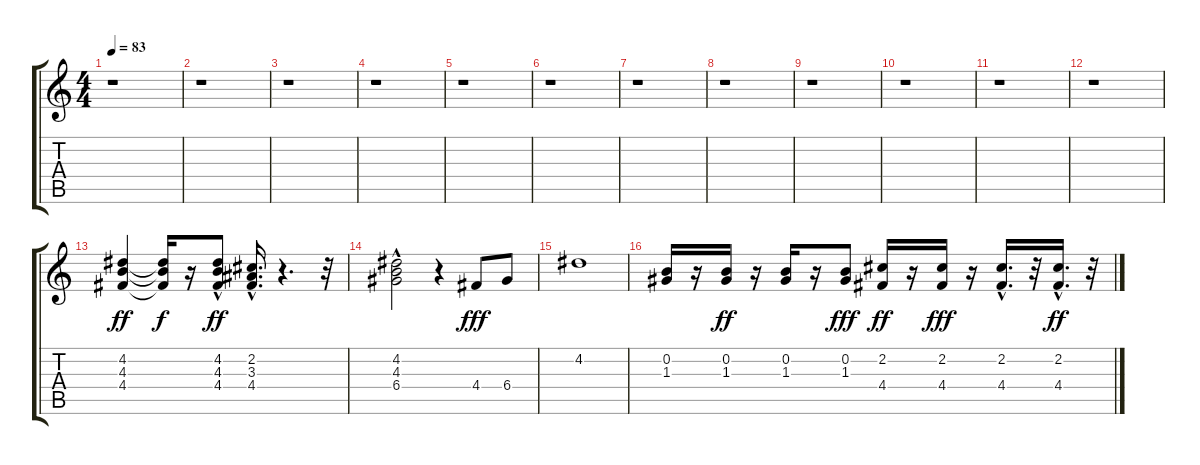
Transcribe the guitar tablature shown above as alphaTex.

\track "" {instrument overdrivenguitar}
\staff {score tabs}
\tuning (E4 B3 G3 D3 A2 E2) {hide}
\ts (4 4)
\tempo 83
\clef g2
\ks c
r.1{dy ff} |
r.1 |
r.1 |
r.1 |
r.1 |
r.1 |
r.1 |
r.1 |
r.1 |
r.1 |
r.1 |
r.1 |
(4.2 4.3 4.4).4 (4.2{t} 4.3{t} 4.4{t}).16{dy f} r.16 (4.2 4.3 4.4{hac}).8{dy ff} (2.2{hac} 3.3{hac} 4.4{hac}).16{d} r.4{d} r.32 |
(4.2 4.3{hac} 6.4{hac}).2 r.4 4.4.8{dy fff} 6.4.8 |
4.2.1 |
(0.2 1.3).16 r.16 (0.2 1.3).16{dy ff} r.16 (0.2 1.3).16 r.16 (0.2 1.3).8{dy fff} (2.2 4.4).16{dy ff} r.16 (2.2 4.4).16{dy fff} r.16 (2.2 4.4{hac}).16{d} r.32 (2.2{hac} 4.4{hac}).16{d dy ff} r.32
